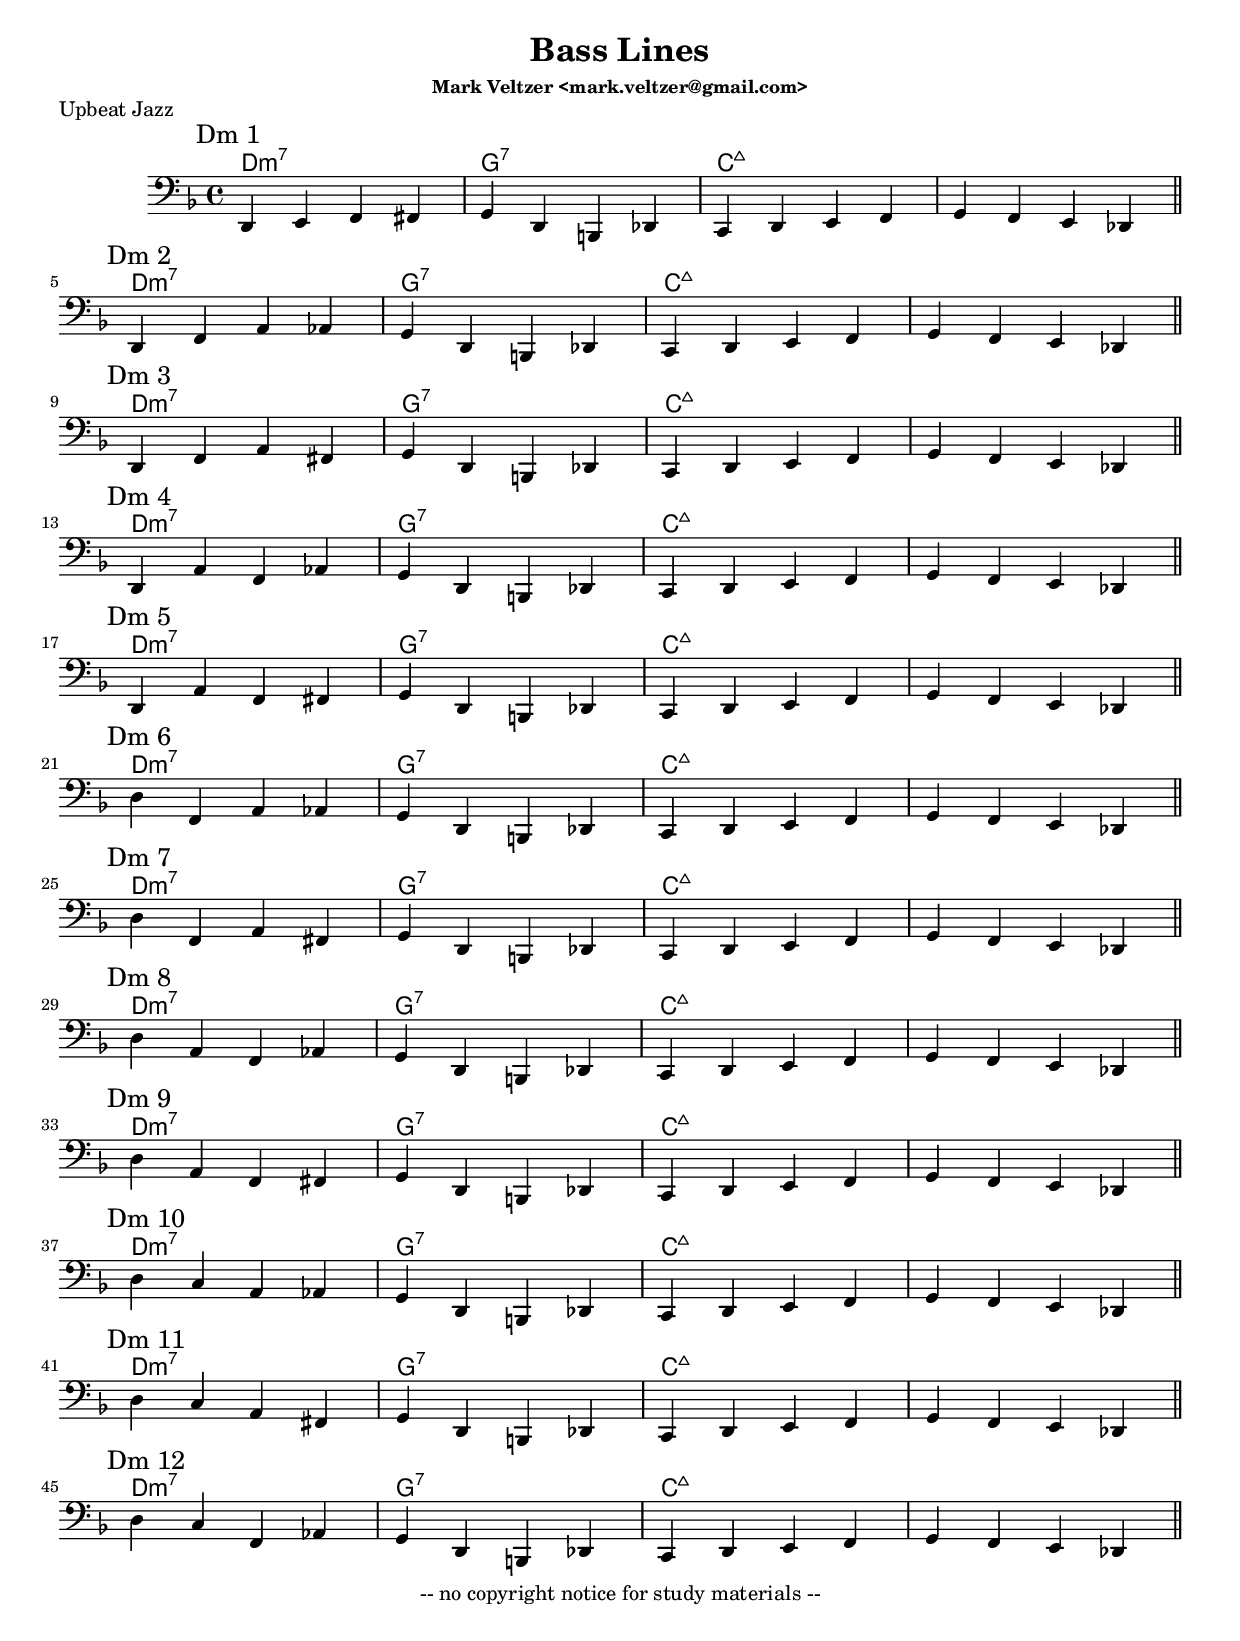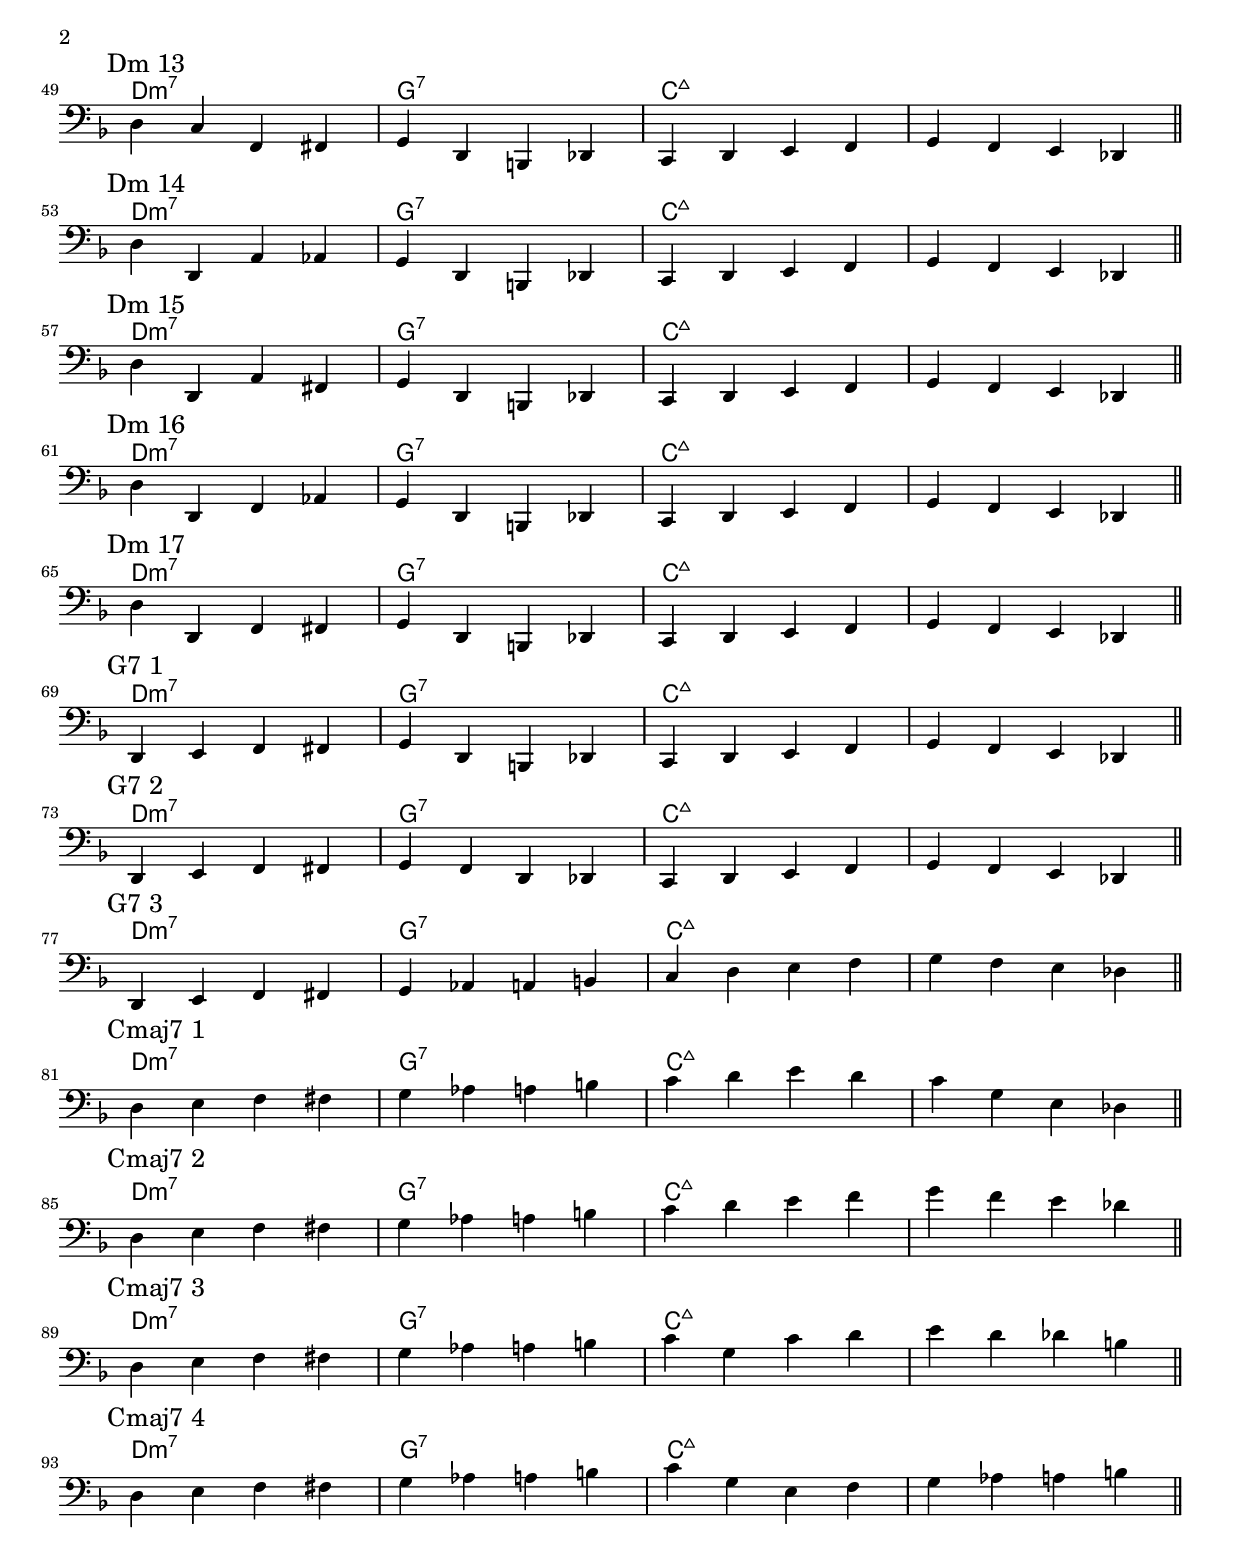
\include "src/include/common.lyi"
\header {
	title="Bass Lines"
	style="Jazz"
	piece="Upbeat Jazz"

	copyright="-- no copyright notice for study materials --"

	completion="5"

	uuid="805e8a3a-a26f-11df-aa51-0019d11e5a41"
}

%{
	TODO:
	- Emphasize the bars which are important in the variations (how do you do that in lilypond ?)
	- add short bass lines, ones which form the harmony Dm7,G7,Cm7,F7,...
	- add long bass lines for harmony: Dm7,Dm7,G7,G7
	- add turn around bass lines for harmony: Cmaj7,A7,Dm7,G7
%}

\score {
<<
\chords {
	\set chordChanges = ##t
	d1:min7 | g1:7 | c1:maj7 | c1:maj7 \bar "||" \break
	d1:min7 | g1:7 | c1:maj7 | c1:maj7 \bar "||" \break
	d1:min7 | g1:7 | c1:maj7 | c1:maj7 \bar "||" \break
	d1:min7 | g1:7 | c1:maj7 | c1:maj7 \bar "||" \break
	d1:min7 | g1:7 | c1:maj7 | c1:maj7 \bar "||" \break
	d1:min7 | g1:7 | c1:maj7 | c1:maj7 \bar "||" \break
	d1:min7 | g1:7 | c1:maj7 | c1:maj7 \bar "||" \break
	d1:min7 | g1:7 | c1:maj7 | c1:maj7 \bar "||" \break
	d1:min7 | g1:7 | c1:maj7 | c1:maj7 \bar "||" \break
	d1:min7 | g1:7 | c1:maj7 | c1:maj7 \bar "||" \break
	d1:min7 | g1:7 | c1:maj7 | c1:maj7 \bar "||" \break
	d1:min7 | g1:7 | c1:maj7 | c1:maj7 \bar "||" \break
	d1:min7 | g1:7 | c1:maj7 | c1:maj7 \bar "||" \break
	d1:min7 | g1:7 | c1:maj7 | c1:maj7 \bar "||" \break
	d1:min7 | g1:7 | c1:maj7 | c1:maj7 \bar "||" \break
	d1:min7 | g1:7 | c1:maj7 | c1:maj7 \bar "||" \break
	d1:min7 | g1:7 | c1:maj7 | c1:maj7 \bar "||" \break
	d1:min7 | g1:7 | c1:maj7 | c1:maj7 \bar "||" \break
	d1:min7 | g1:7 | c1:maj7 | c1:maj7 \bar "||" \break
	d1:min7 | g1:7 | c1:maj7 | c1:maj7 \bar "||" \break
	d1:min7 | g1:7 | c1:maj7 | c1:maj7 \bar "||" \break
	d1:min7 | g1:7 | c1:maj7 | c1:maj7 \bar "||" \break
	d1:min7 | g1:7 | c1:maj7 | c1:maj7 \bar "||" \break
	d1:min7 | g1:7 | c1:maj7 | c1:maj7 \bar "||" \break
}
\new Voice="melody" {
	\time 4/4
	\key f \major
	\clef bass
	\relative c, {
		%% I should have at least 17 x 3 x 4 = 51 X 4 = 204 options

		%% 16 options for Dm7
		\mark "Dm 1"
		d4 e f fis | g d b des | c d e f | g f e des |

		\mark "Dm 2"
		d4 f a aes | g d b des | c d e f | g f e des |
		\mark "Dm 3"
		d4 f a fis | g d b des | c d e f | g f e des |
		\mark "Dm 4"
		d4 a' f aes | g d b des | c d e f | g f e des |
		\mark "Dm 5"
		d4 a' f fis | g d b des | c d e f | g f e des |
		
		\mark "Dm 6"
		d'4 f, a aes | g d b des | c d e f | g f e des |
		\mark "Dm 7"
		d'4 f, a fis | g d b des | c d e f | g f e des |
		\mark "Dm 8"
		d'4 a f aes | g d b des | c d e f | g f e des |
		\mark "Dm 9"
		d'4 a f fis | g d b des | c d e f | g f e des |

		\mark "Dm 10"
		d'4 c a aes | g d b des | c d e f | g f e des |
		\mark "Dm 11"
		d'4 c a fis | g d b des | c d e f | g f e des |
		\mark "Dm 12"
		d'4 c f, aes | g d b des | c d e f | g f e des |
		\mark "Dm 13"
		d'4 c f, fis | g d b des | c d e f | g f e des |

		\mark "Dm 14"
		d'4 d, a' aes | g d b des | c d e f | g f e des |
		\mark "Dm 15"
		d'4 d, a' fis | g d b des | c d e f | g f e des |
		\mark "Dm 16"
		d'4 d, f aes | g d b des | c d e f | g f e des |
		\mark "Dm 17"
		d'4 d, f fis | g d b des | c d e f | g f e des |

		%% 3 options for G7
		\mark "G7 1"
		d4 e f fis | g d b des | c d e f | g f e des |
		\mark "G7 2"
		d4 e f fis | g f d des | c d e f | g f e des |
		\mark "G7 3"
		d4 e f fis | g aes a b | c d e f | g f e des |

		\mark "Cmaj7 1"
		d4 e f fis | g aes a b | c d e d | c g e des |
		\mark "Cmaj7 2"
		d4 e f fis | g aes a b | c d e f | g f e des |
		\mark "Cmaj7 3"
		d,4 e f fis | g aes a b | c g c d | e d des b |
		\mark "Cmaj7 4"
		d,4 e f fis | g aes a b | c g e f | g aes a b |
	}
}
>>
	\midi {
		\context {
			\Score
			tempoWholesPerMinute = #(ly:make-moment 130 4)
		}
	}
	\layout {}
}
